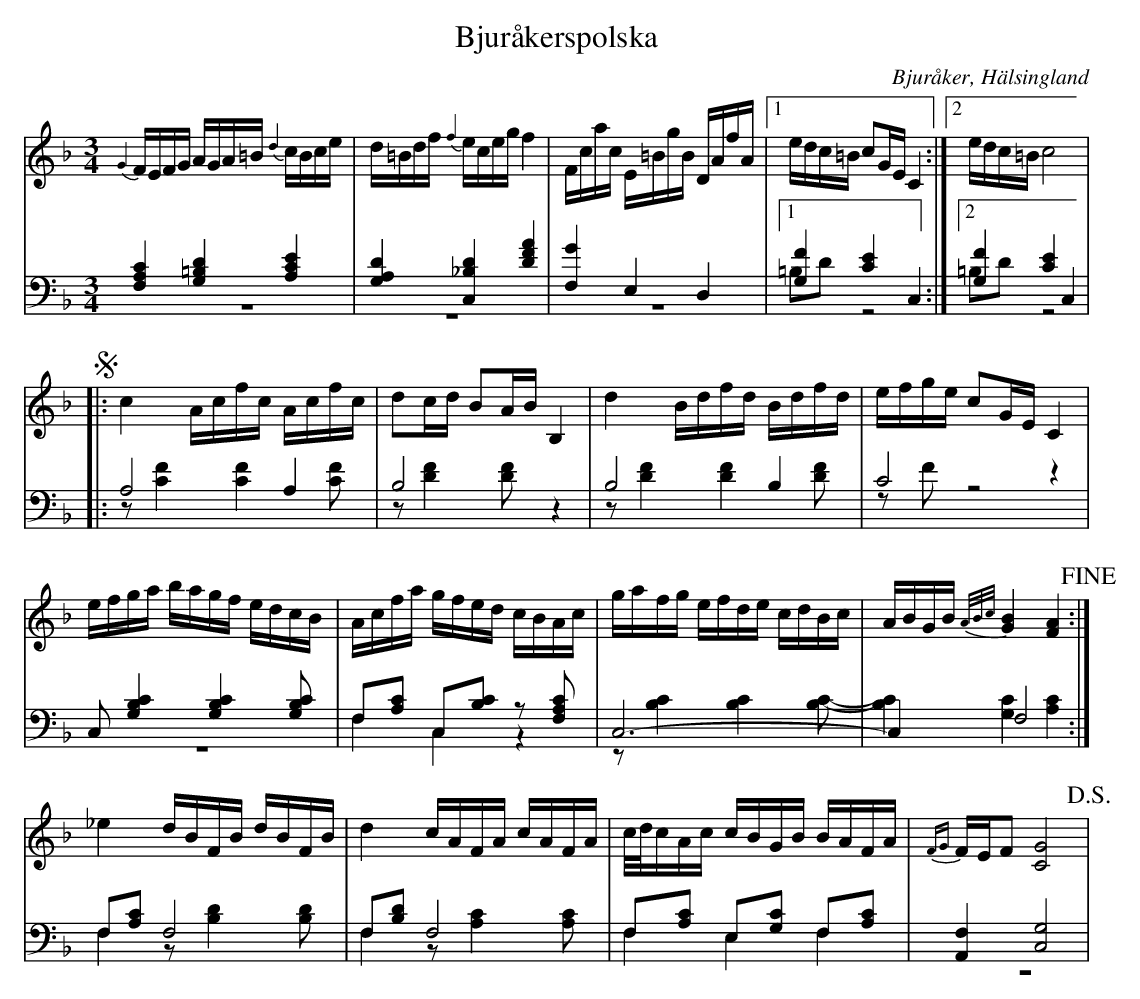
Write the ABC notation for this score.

X:1
T: Bjuråkerspolska
O: Bjuråker, Hälsingland
M: 3/4
L: 1/16
K: F
V:1
V:2
V:3 merge
V:1
{G2}FEFG AGA=B {d2}cBce|d=Bdf {f2}eceg f4|Fcac E=BgB DAfA|1 edc=B c2GE C4:|2 edc=B c8 |
!segno! |:c4 Acfc Acfc|d2cd B2AB B,4|d4 Bdfd Bdfd|efge c2GE C4|
efga bagf edcB|Acfa gfed cBAc|gafg efde cdBc|ABGB {A/B/c/}[G4B4] [F4A4] !fine!:|
_e4 dBFB dBFB|d4 cAFA cAFA|c/d/cAc cBGB BAFA|{FG}FEF2 [C8G8] !D.S.!|
V:2 clef=bass
[F,4A,4C4] [G,4=B,4D4] [A,4C4E4]|[G,4A,4D4] [C,4_B,4D4] [D4F4A4]|[F,4G4] E,4 D,4|1 [G,4F4] [C4E4] C,4:|2 [G,4F4] [C4E4] C,4 |
|:A,8 A,4|B,8 z4|B,8  B,4|C8 z4|
C,2 [G,4B,4C4] [G,4B,4C4] [G,2B,2C2]|F,2[A,2C2] C,2[B,2C2] z2 [F,2A,2C2]|C,12-|C,4 F,8:|
F,2[A,2C2] F,8|F,2[B,2D2] F,8|F,2[A,2C2] E,2[G,2C2] F,2[A,2C2]|[A,,4F,4] [C,8G,8] |
V:3 clef=bass
z12|z12|z12|1 =B,2D2 z8:|2 =B,2D2 z8|
|:z2 [C4F4] [C4F4] [C2F2]|z2 [D4F4] [D2F2] z4|z2 [D4F4] [D4F4] [D2F2]|z2 F2 z8|
z12|F,4 C,4 z4|z2 [B,4C4] [B,4C4] [B,2C2]-|[B,4C4] [G,4C4] [A,4C4]:|
F,4 z2 [B,4D4] [B,2D2]|F,4 z2 [A,4C4] [A,2C2]|F,4 E,4 F,4|z12|
